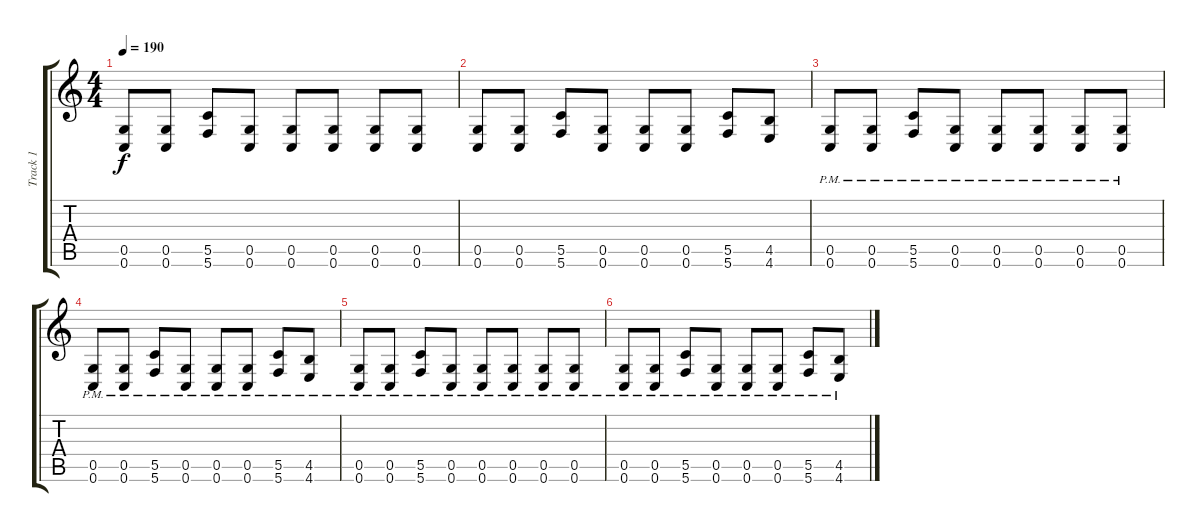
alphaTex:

\track ("Track 1" "Track 1") {instrument distortionguitar}
\staff {score tabs}
\tuning (D4 A3 F3 C3 G2 C2) {hide}
\ts (4 4)
\tempo 190
\clef g2
\ks c
(0.5 0.6).8{dy f} (0.5 0.6).8 (5.5 5.6).8 (0.5 0.6).8 (0.5 0.6).8 (0.5 0.6).8 (0.5 0.6).8 (0.5 0.6).8 |
(0.5 0.6).8 (0.5 0.6).8 (5.5 5.6).8 (0.5 0.6).8 (0.5 0.6).8 (0.5 0.6).8 (5.5 5.6).8 (4.5 4.6).8 |
(0.5{pm} 0.6{pm}).8 (0.5{pm} 0.6{pm}).8 (5.5{pm} 5.6{pm}).8 (0.5{pm} 0.6{pm}).8 (0.5{pm} 0.6{pm}).8 (0.5{pm} 0.6{pm}).8 (0.5{pm} 0.6{pm}).8 (0.5{pm} 0.6{pm}).8 |
(0.5{pm} 0.6{pm}).8 (0.5{pm} 0.6{pm}).8 (5.5{pm} 5.6{pm}).8 (0.5{pm} 0.6{pm}).8 (0.5{pm} 0.6{pm}).8 (0.5{pm} 0.6{pm}).8 (5.5{pm} 5.6{pm}).8 (4.5{pm} 4.6{pm}).8 |
(0.5{pm} 0.6{pm}).8 (0.5{pm} 0.6{pm}).8 (5.5{pm} 5.6{pm}).8 (0.5{pm} 0.6{pm}).8 (0.5{pm} 0.6{pm}).8 (0.5{pm} 0.6{pm}).8 (0.5{pm} 0.6{pm}).8 (0.5{pm} 0.6{pm}).8 |
(0.5{pm} 0.6{pm}).8 (0.5{pm} 0.6{pm}).8 (5.5{pm} 5.6{pm}).8 (0.5{pm} 0.6{pm}).8 (0.5{pm} 0.6{pm}).8 (0.5{pm} 0.6{pm}).8 (5.5{pm} 5.6{pm}).8 (4.5{pm} 4.6{pm}).8
